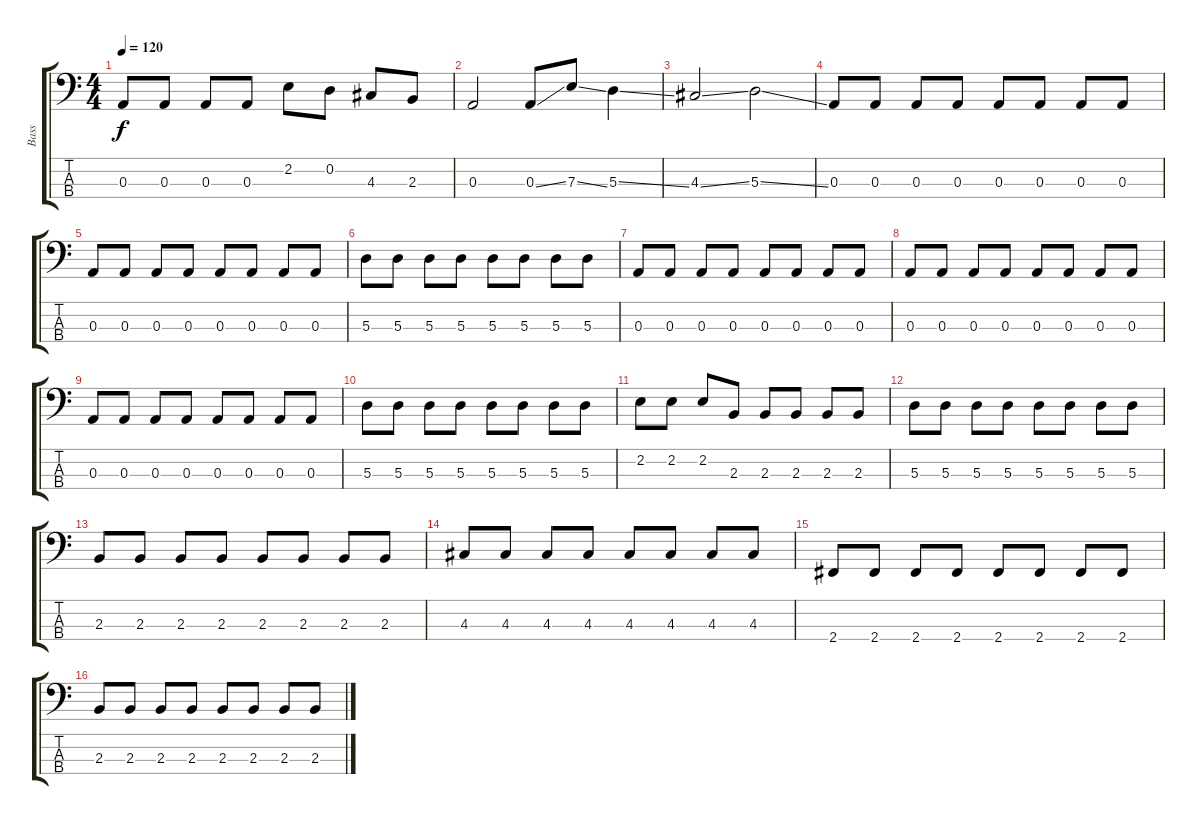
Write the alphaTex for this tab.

\track ("Bass" "Bass") {instrument acousticbass}
\staff {score tabs}
\tuning (G2 D2 A1 E1) {hide}
\ts (4 4)
\tempo 120
\clef f4
\ks c
0.3.8{dy f} 0.3.8 0.3.8 0.3.8 2.2.8 0.2.8 4.3.8 2.3.8 |
0.3.2 0.3{ss}.8 7.3{ss}.8 5.3{ss}.4 |
4.3{ss}.2 5.3{ss}.2 |
0.3.8 0.3.8 0.3.8 0.3.8 0.3.8 0.3.8 0.3.8 0.3.8 |
0.3.8 0.3.8 0.3.8 0.3.8 0.3.8 0.3.8 0.3.8 0.3.8 |
5.3.8 5.3.8 5.3.8 5.3.8 5.3.8 5.3.8 5.3.8 5.3.8 |
0.3.8 0.3.8 0.3.8 0.3.8 0.3.8 0.3.8 0.3.8 0.3.8 |
0.3.8 0.3.8 0.3.8 0.3.8 0.3.8 0.3.8 0.3.8 0.3.8 |
0.3.8 0.3.8 0.3.8 0.3.8 0.3.8 0.3.8 0.3.8 0.3.8 |
5.3.8 5.3.8 5.3.8 5.3.8 5.3.8 5.3.8 5.3.8 5.3.8 |
2.2.8 2.2.8 2.2.8 2.3.8 2.3.8 2.3.8 2.3.8 2.3.8 |
5.3.8 5.3.8 5.3.8 5.3.8 5.3.8 5.3.8 5.3.8 5.3.8 |
2.3.8 2.3.8 2.3.8 2.3.8 2.3.8 2.3.8 2.3.8 2.3.8 |
4.3.8 4.3.8 4.3.8 4.3.8 4.3.8 4.3.8 4.3.8 4.3.8 |
2.4.8 2.4.8 2.4.8 2.4.8 2.4.8 2.4.8 2.4.8 2.4.8 |
2.3.8 2.3.8 2.3.8 2.3.8 2.3.8 2.3.8 2.3.8 2.3.8
